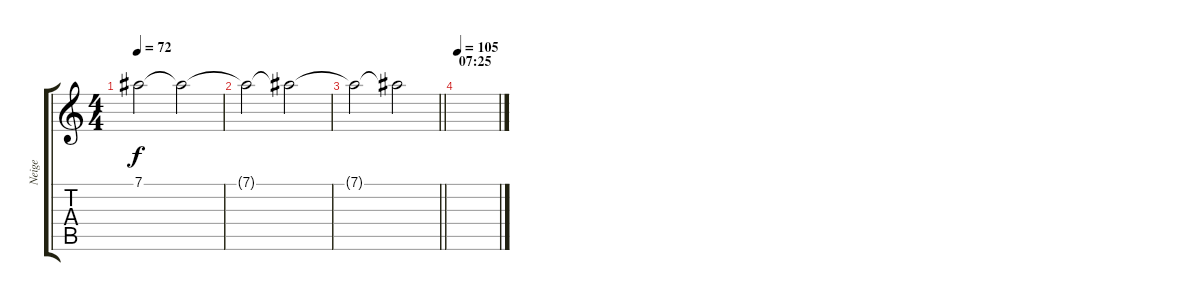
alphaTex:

\track ("Neige" "Neige") {instrument overdrivenguitar}
\staff {score tabs}
\tuning (Eb4 Bb3 Gb3 Db3 Ab2 Eb2) {hide}
\ts (4 4)
\tempo 72
\clef g2
\ks c
7.1{t}.2{dy f} 7.1{t}.2 |
7.1{t}.2 7.1{t}.2 |
\barLineRight lightlight
7.1{t}.2 7.1{t}.2 |
\section ("" "07:25")
\tempo 105
